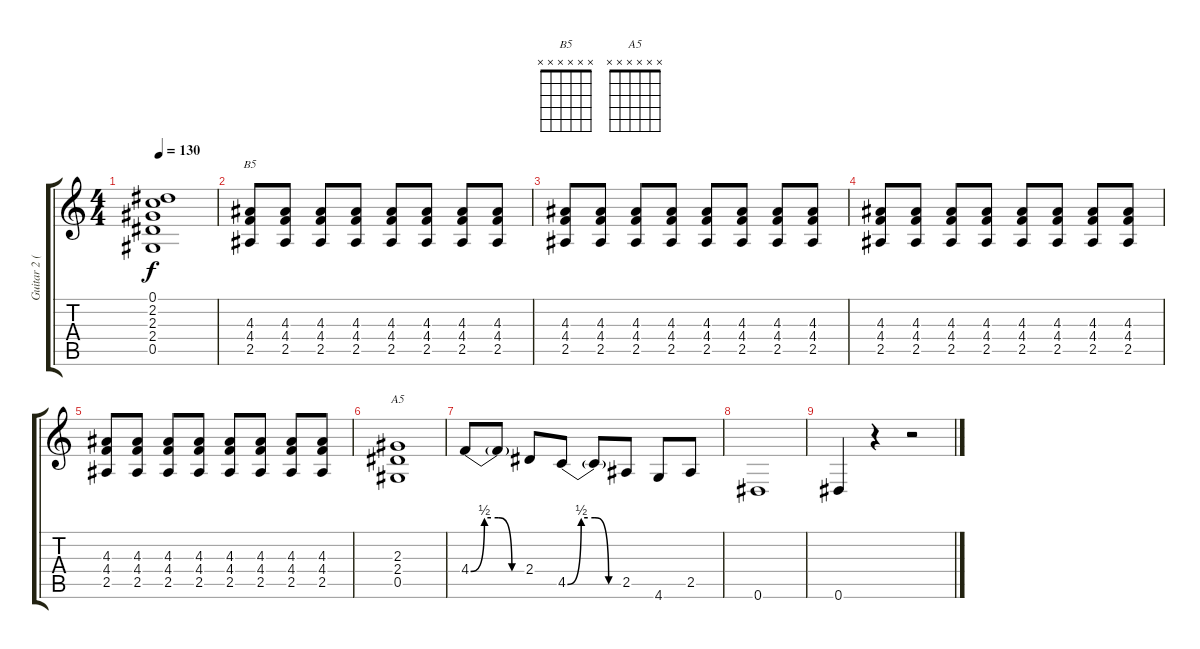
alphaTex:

\track ("Guitar 2 (Izzy)" "Guitar 2 (") {instrument overdrivenguitar}
\staff {score tabs}
\tuning (Eb4 Bb3 Gb3 Db3 Ab2 Eb2) {hide}
\chord ("B5" x x x x x x) {firstfret 0}
\chord ("A5" x x x x x x) {firstfret 0}
\ts (4 4)
\tempo 130
\clef g2
\ks c
(0.1{t} 2.2{t} 2.3{t} 2.4{t} 0.5{t}).1{dy f} |
(4.3 4.4 2.5).8{ch "B5"} (4.3 4.4 2.5).8 (4.3 4.4 2.5).8 (4.3 4.4 2.5).8 (4.3 4.4 2.5).8 (4.3 4.4 2.5).8 (4.3 4.4 2.5).8 (4.3 4.4 2.5).8 |
(4.3 4.4 2.5).8 (4.3 4.4 2.5).8 (4.3 4.4 2.5).8 (4.3 4.4 2.5).8 (4.3 4.4 2.5).8 (4.3 4.4 2.5).8 (4.3 4.4 2.5).8 (4.3 4.4 2.5).8 |
(4.3 4.4 2.5).8 (4.3 4.4 2.5).8 (4.3 4.4 2.5).8 (4.3 4.4 2.5).8 (4.3 4.4 2.5).8 (4.3 4.4 2.5).8 (4.3 4.4 2.5).8 (4.3 4.4 2.5).8 |
(4.3 4.4 2.5).8 (4.3 4.4 2.5).8 (4.3 4.4 2.5).8 (4.3 4.4 2.5).8 (4.3 4.4 2.5).8 (4.3 4.4 2.5).8 (4.3 4.4 2.5).8 (4.3 4.4 2.5).8 |
(2.3 2.4 0.5).1{ch "A5"} |
4.4{be (custom 0 0 15 2 30 2 45 0 60 0)}.8 4.4{t}.8 2.4.8 4.5{be (custom 0 0 15 2 30 2 45 0 60 0)}.8 4.5{t}.8 2.5.8 4.6.8 2.5.8 |
0.6.1 |
0.6.4 r.4 r.2
